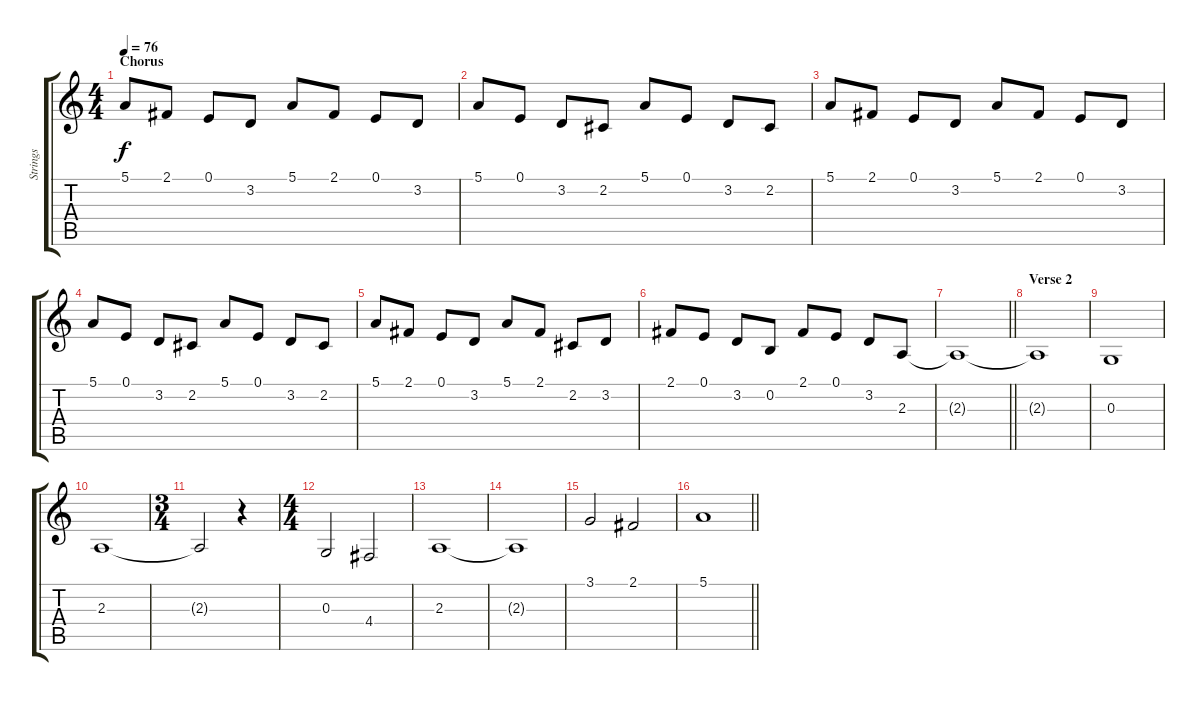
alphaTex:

\track ("Strings" "Strings") {instrument synthstrings1}
\staff {score tabs}
\tuning (E4 B3 G3 D3 A2 E2) {hide}
\ts (4 4)
\section ("" "Chorus")
\tempo 76
\clef g2
\ks c
5.1.8{dy f} 2.1.8 0.1.8 3.2.8 5.1.8 2.1.8 0.1.8 3.2.8 |
5.1.8 0.1.8 3.2.8 2.2.8 5.1.8 0.1.8 3.2.8 2.2.8 |
5.1.8 2.1.8 0.1.8 3.2.8 5.1.8 2.1.8 0.1.8 3.2.8 |
5.1.8 0.1.8 3.2.8 2.2.8 5.1.8 0.1.8 3.2.8 2.2.8 |
5.1.8 2.1.8 0.1.8 3.2.8 5.1.8 2.1.8 2.2.8 3.2.8 |
2.1.8 0.1.8 3.2.8 0.2.8 2.1.8 0.1.8 3.2.8 2.3.8 |
\barLineRight lightlight
2.3{t}.1 |
\section ("" "Verse 2")
2.3{t}.1 |
0.3.1 |
2.3.1 |
\ts (3 4)
2.3{t}.2 r.4 |
\ts (4 4)
0.3.2 4.4.2 |
2.3.1 |
2.3{t}.1 |
3.1.2 2.1.2 |
\barLineRight lightlight
5.1.1
